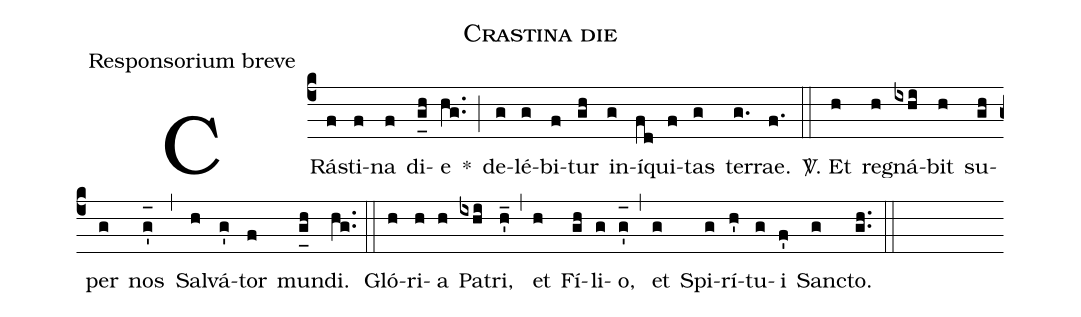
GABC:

name:Crastina die;
office-part:Responsorium breve;
%%
(c4) CRá(f)sti(f)na(f) di(g_[uh:l]h)e(hg..) *(;) de(g)lé(g)bi(f)tur(gh) in(g)í(fd)qui(f)tas(g) ter(g.)rae.(f.) (::)
<sp>V/</sp>. Et(h) re(h)gná(ixhi)bit(h) su(gh)per(g) nos(g'_[oh:h]) (,) Sal(h)vá(g')tor(f) mun(g_[uh:l]h)di.(hg..) (::) Gló(h)ri(h)a(h) Pa(ixhi)tri,(h'_) (,) et(h) Fí(gh)li(g)o,(g'_[oh:h]) (,) et(g) Spi(g)rí(h')tu(g)i(f') San(g)cto.(gh..) (::)
